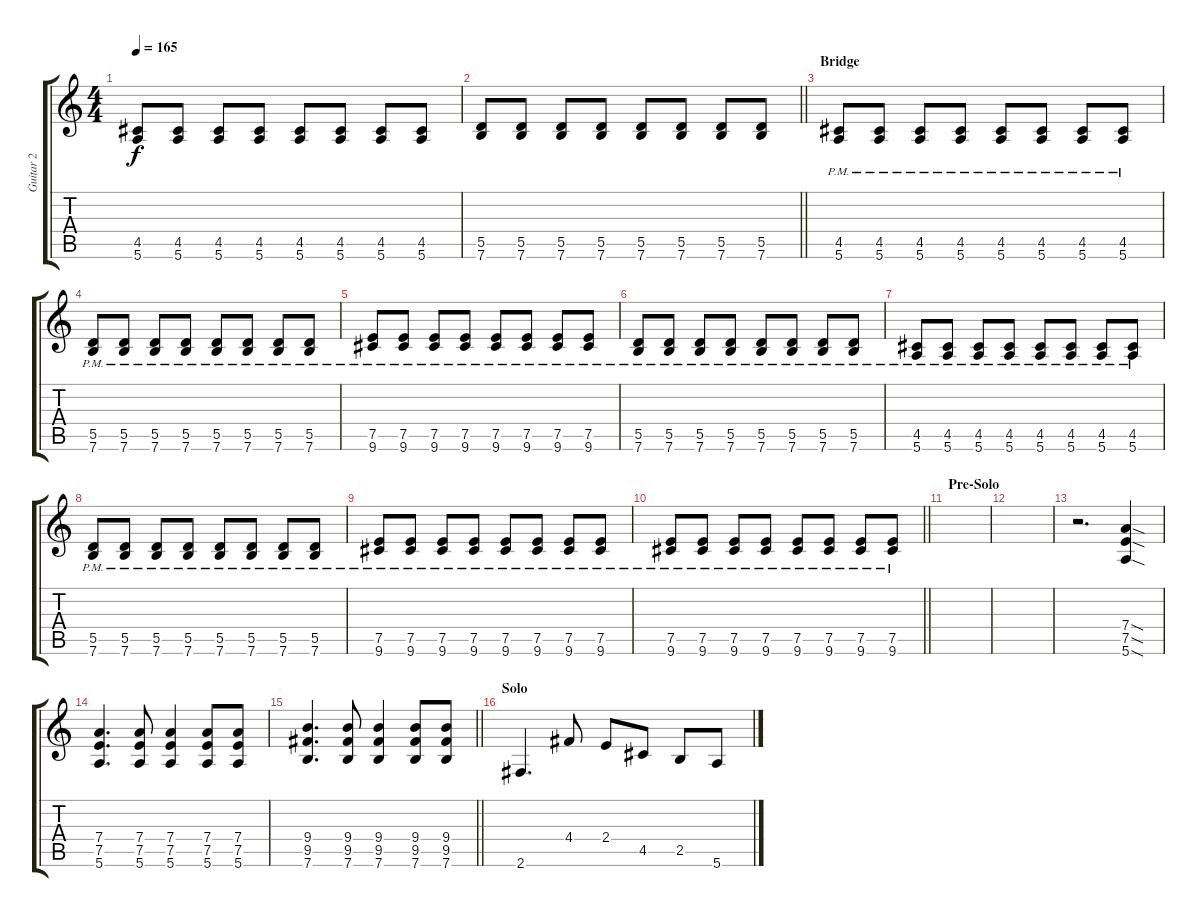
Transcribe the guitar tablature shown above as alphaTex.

\track ("Guitar 2" "Guitar 2") {instrument overdrivenguitar}
\staff {score tabs}
\tuning (E4 B3 G3 D3 A2 E2) {hide}
\ts (4 4)
\tempo 165
\clef g2
\ks c
(4.5 5.6).8{dy f} (4.5 5.6).8 (4.5 5.6).8 (4.5 5.6).8 (4.5 5.6).8 (4.5 5.6).8 (4.5 5.6).8 (4.5 5.6).8 |
\barLineRight lightlight
(5.5 7.6).8 (5.5 7.6).8 (5.5 7.6).8 (5.5 7.6).8 (5.5 7.6).8 (5.5 7.6).8 (5.5 7.6).8 (5.5 7.6).8 |
\section ("" "Bridge")
(4.5{pm} 5.6{pm}).8{volume 12} (4.5{pm} 5.6{pm}).8 (4.5{pm} 5.6{pm}).8 (4.5{pm} 5.6{pm}).8 (4.5{pm} 5.6{pm}).8 (4.5{pm} 5.6{pm}).8 (4.5{pm} 5.6{pm}).8 (4.5{pm} 5.6{pm}).8 |
(5.5{pm} 7.6{pm}).8 (5.5{pm} 7.6{pm}).8 (5.5{pm} 7.6{pm}).8 (5.5{pm} 7.6{pm}).8 (5.5{pm} 7.6{pm}).8 (5.5{pm} 7.6{pm}).8 (5.5{pm} 7.6{pm}).8 (5.5{pm} 7.6{pm}).8 |
(7.5{pm} 9.6{pm}).8 (7.5{pm} 9.6{pm}).8 (7.5{pm} 9.6{pm}).8 (7.5{pm} 9.6{pm}).8 (7.5{pm} 9.6{pm}).8 (7.5{pm} 9.6{pm}).8 (7.5{pm} 9.6{pm}).8 (7.5{pm} 9.6{pm}).8 |
(5.5{pm} 7.6{pm}).8 (5.5{pm} 7.6{pm}).8 (5.5{pm} 7.6{pm}).8 (5.5{pm} 7.6{pm}).8 (5.5{pm} 7.6{pm}).8 (5.5{pm} 7.6{pm}).8 (5.5{pm} 7.6{pm}).8 (5.5{pm} 7.6{pm}).8 |
(4.5{pm} 5.6{pm}).8 (4.5{pm} 5.6{pm}).8 (4.5{pm} 5.6{pm}).8 (4.5{pm} 5.6{pm}).8 (4.5{pm} 5.6{pm}).8 (4.5{pm} 5.6{pm}).8 (4.5{pm} 5.6{pm}).8 (4.5{pm} 5.6{pm}).8 |
(5.5{pm} 7.6{pm}).8 (5.5{pm} 7.6{pm}).8 (5.5{pm} 7.6{pm}).8 (5.5{pm} 7.6{pm}).8 (5.5{pm} 7.6{pm}).8 (5.5{pm} 7.6{pm}).8 (5.5{pm} 7.6{pm}).8 (5.5{pm} 7.6{pm}).8 |
(7.5{pm} 9.6{pm}).8 (7.5{pm} 9.6{pm}).8 (7.5{pm} 9.6{pm}).8 (7.5{pm} 9.6{pm}).8 (7.5{pm} 9.6{pm}).8 (7.5{pm} 9.6{pm}).8 (7.5{pm} 9.6{pm}).8 (7.5{pm} 9.6{pm}).8 |
\barLineRight lightlight
(7.5{pm} 9.6{pm}).8 (7.5{pm} 9.6{pm}).8 (7.5{pm} 9.6{pm}).8 (7.5{pm} 9.6{pm}).8 (7.5{pm} 9.6{pm}).8 (7.5{pm} 9.6{pm}).8 (7.5{pm} 9.6{pm}).8 (7.5{pm} 9.6{pm}).8 |
\section ("" "Pre-Solo")
|
|
r.2{d} (7.4{sod} 7.5{sod} 5.6{sod}).4 |
(7.4 7.5 5.6).4{d volume 15} (7.4 7.5 5.6).8 (7.4 7.5 5.6).4 (7.4 7.5 5.6).8 (7.4 7.5 5.6).8 |
\barLineRight lightlight
(9.4 9.5 7.6).4{d} (9.4 9.5 7.6).8 (9.4 9.5 7.6).4 (9.4 9.5 7.6).8 (9.4 9.5 7.6).8 |
\section ("" "Solo")
2.6.4{d} 4.4.8 2.4.8 4.5.8 2.5.8 5.6.8
